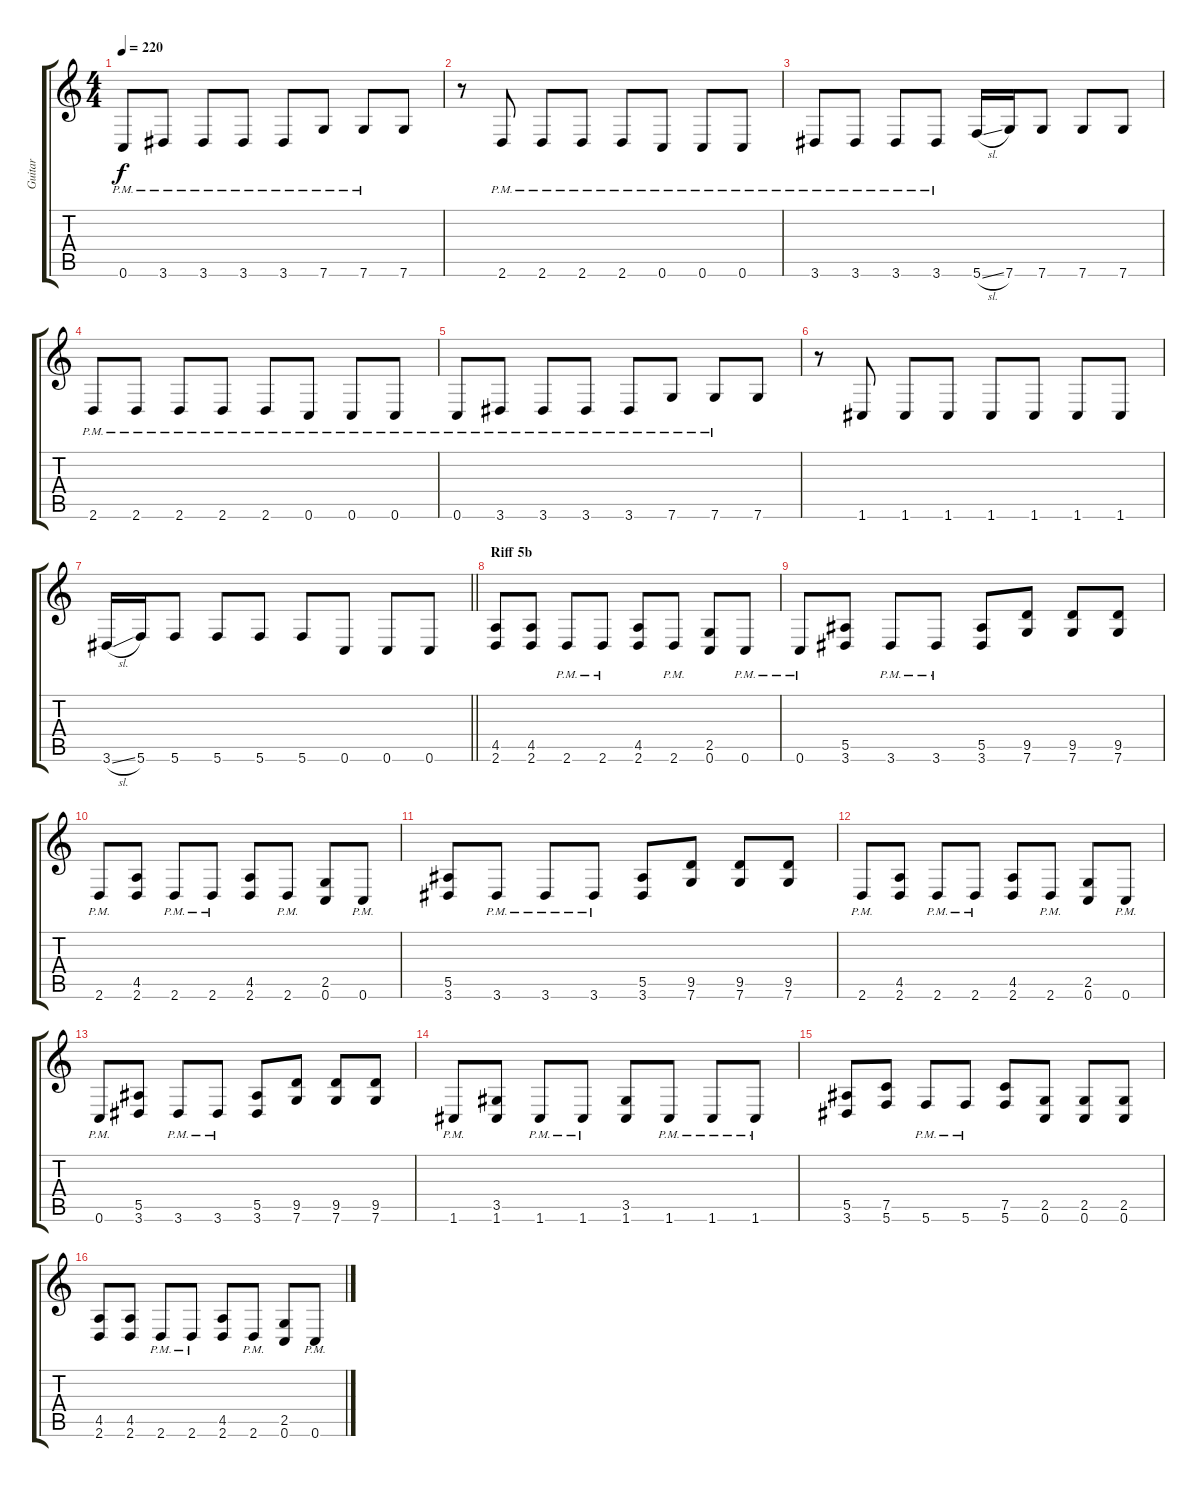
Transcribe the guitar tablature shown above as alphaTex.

\track ("Guitar" "Guitar") {instrument distortionguitar}
\staff {score tabs}
\tuning (C4 G3 Eb3 Bb2 F2 C2) {hide}
\ts (4 4)
\tempo 220
\clef g2
\ks c
0.6{pm}.8{dy f} 3.6{pm}.8 3.6{pm}.8 3.6{pm}.8 3.6{pm}.8 7.6{pm}.8 7.6{pm}.8 7.6.8 |
r.8 2.6{pm}.8 2.6{pm}.8 2.6{pm}.8 2.6{pm}.8 0.6{pm}.8 0.6{pm}.8 0.6{pm}.8 |
3.6{pm}.8 3.6{pm}.8 3.6{pm}.8 3.6{pm}.8 5.6{sl}.16 7.6.16 7.6.8 7.6.8 7.6.8 |
2.6{pm}.8 2.6{pm}.8 2.6{pm}.8 2.6{pm}.8 2.6{pm}.8 0.6{pm}.8 0.6{pm}.8 0.6{pm}.8 |
0.6{pm}.8 3.6{pm}.8 3.6{pm}.8 3.6{pm}.8 3.6{pm}.8 7.6{pm}.8 7.6{pm}.8 7.6.8 |
r.8 1.6.8 1.6.8 1.6.8 1.6.8 1.6.8 1.6.8 1.6.8 |
\barLineRight lightlight
3.6{sl}.16 5.6.16 5.6.8 5.6.8 5.6.8 5.6.8 0.6.8 0.6.8 0.6.8 |
\section ("" "Riff 5b")
(4.5 2.6).8 (4.5 2.6).8 2.6{pm}.8 2.6{pm}.8 (4.5 2.6).8 2.6{pm}.8 (2.5 0.6).8 0.6{pm}.8 |
0.6{pm}.8 (5.5 3.6).8 3.6{pm}.8 3.6{pm}.8 (5.5 3.6).8 (9.5 7.6).8 (9.5 7.6).8 (9.5 7.6).8 |
2.6{pm}.8 (4.5 2.6).8 2.6{pm}.8 2.6{pm}.8 (4.5 2.6).8 2.6{pm}.8 (2.5 0.6).8 0.6{pm}.8 |
(5.5 3.6).8 3.6{pm}.8 3.6{pm}.8 3.6{pm}.8 (5.5 3.6).8 (9.5 7.6).8 (9.5 7.6).8 (9.5 7.6).8 |
2.6{pm}.8 (4.5 2.6).8 2.6{pm}.8 2.6{pm}.8 (4.5 2.6).8 2.6{pm}.8 (2.5 0.6).8 0.6{pm}.8 |
0.6{pm}.8 (5.5 3.6).8 3.6{pm}.8 3.6{pm}.8 (5.5 3.6).8 (9.5 7.6).8 (9.5 7.6).8 (9.5 7.6).8 |
1.6{pm}.8 (3.5 1.6).8 1.6{pm}.8 1.6{pm}.8 (3.5 1.6).8 1.6{pm}.8 1.6{pm}.8 1.6{pm}.8 |
(5.5 3.6).8 (7.5 5.6).8 5.6{pm}.8 5.6{pm}.8 (7.5 5.6).8 (2.5 0.6).8 (2.5 0.6).8 (2.5 0.6).8 |
(4.5 2.6).8 (4.5 2.6).8 2.6{pm}.8 2.6{pm}.8 (4.5 2.6).8 2.6{pm}.8 (2.5 0.6).8 0.6{pm}.8
